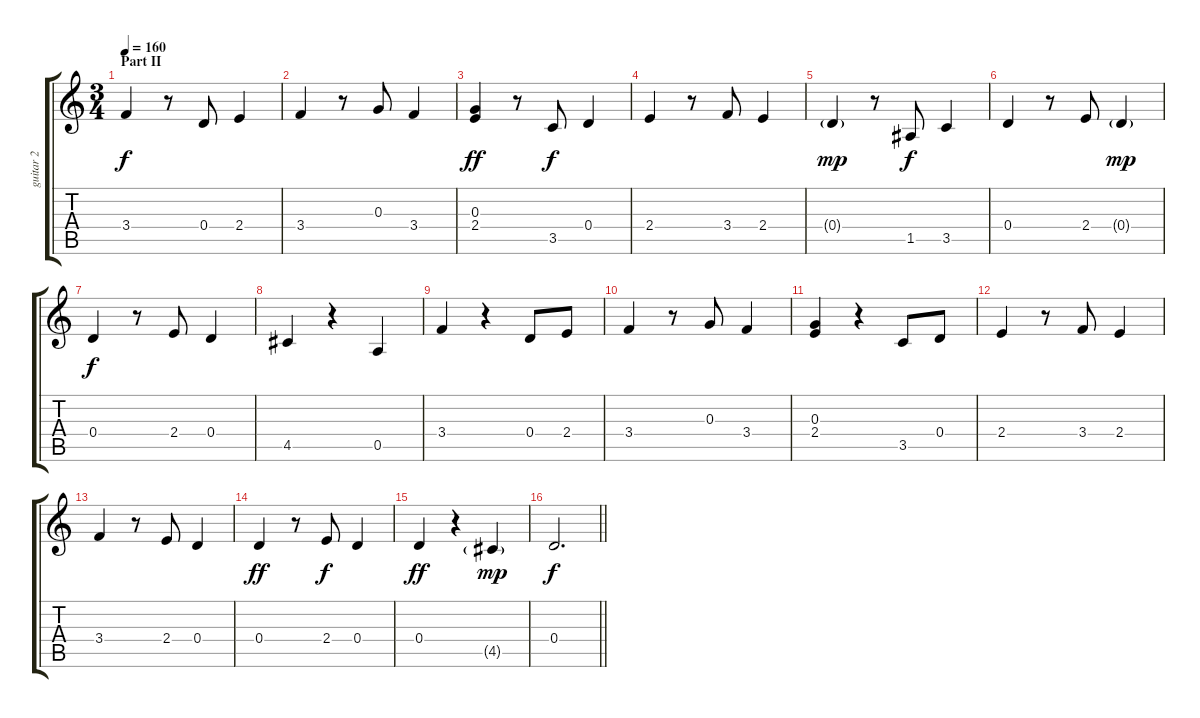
\track ("guitar 2" "guitar 2") {instrument acousticguitarnylon}
\staff {score tabs}
\tuning (E4 B3 G3 D3 A2 E2) {hide}
\ts (3 4)
\section ("" "Part II")
\tempo 160
\clef g2
\ks c
3.4.4{dy f volume 15} r.8 0.4.8 2.4.4 |
3.4.4 r.8 0.3.8 3.4.4 |
(0.3 2.4).4{dy ff} r.8 3.5.8{dy f} 0.4.4 |
2.4.4 r.8 3.4.8 2.4.4 |
0.4{g}.4{dy mp} r.8 1.5.8{dy f} 3.5.4 |
0.4.4 r.8 2.4.8 0.4{g}.4{dy mp} |
0.4.4{dy f} r.8 2.4.8 0.4.4 |
4.5.4 r.4 0.5.4 |
3.4.4 r.4 0.4.8 2.4.8 |
3.4.4 r.8 0.3.8 3.4.4 |
(0.3 2.4).4 r.4 3.5.8 0.4.8 |
2.4.4 r.8 3.4.8 2.4.4 |
3.4.4 r.8 2.4.8 0.4.4 |
0.4.4{dy ff} r.8 2.4.8{dy f} 0.4.4 |
0.4.4{dy ff} r.4 4.5{g}.4{dy mp} |
\barLineRight lightlight
0.4.2{d dy f}
